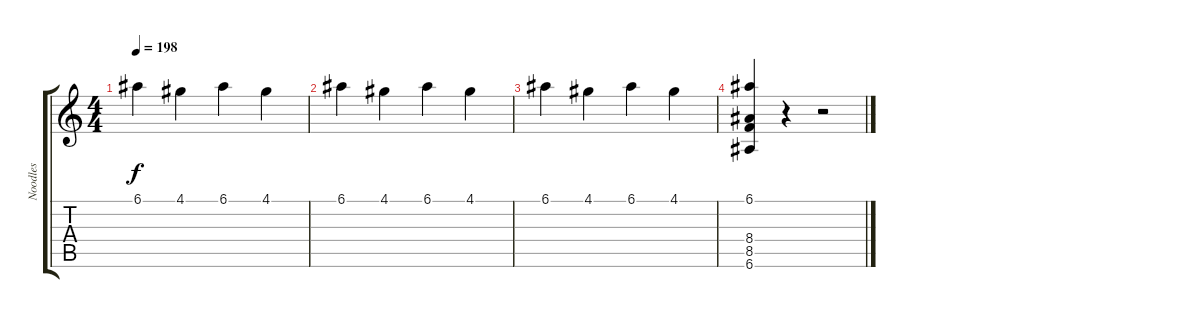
\track ("Noodles" "Noodles") {instrument distortionguitar}
\staff {score tabs}
\tuning (E4 B3 G3 D3 A2 E2) {hide}
\ts (4 4)
\tempo 198
\clef g2
\ks c
6.1.4{dy f} 4.1.4 6.1.4 4.1.4 |
6.1.4 4.1.4 6.1.4 4.1.4 |
6.1.4 4.1.4 6.1.4 4.1.4 |
(6.1 8.4 8.5 6.6).4 r.4 r.2
